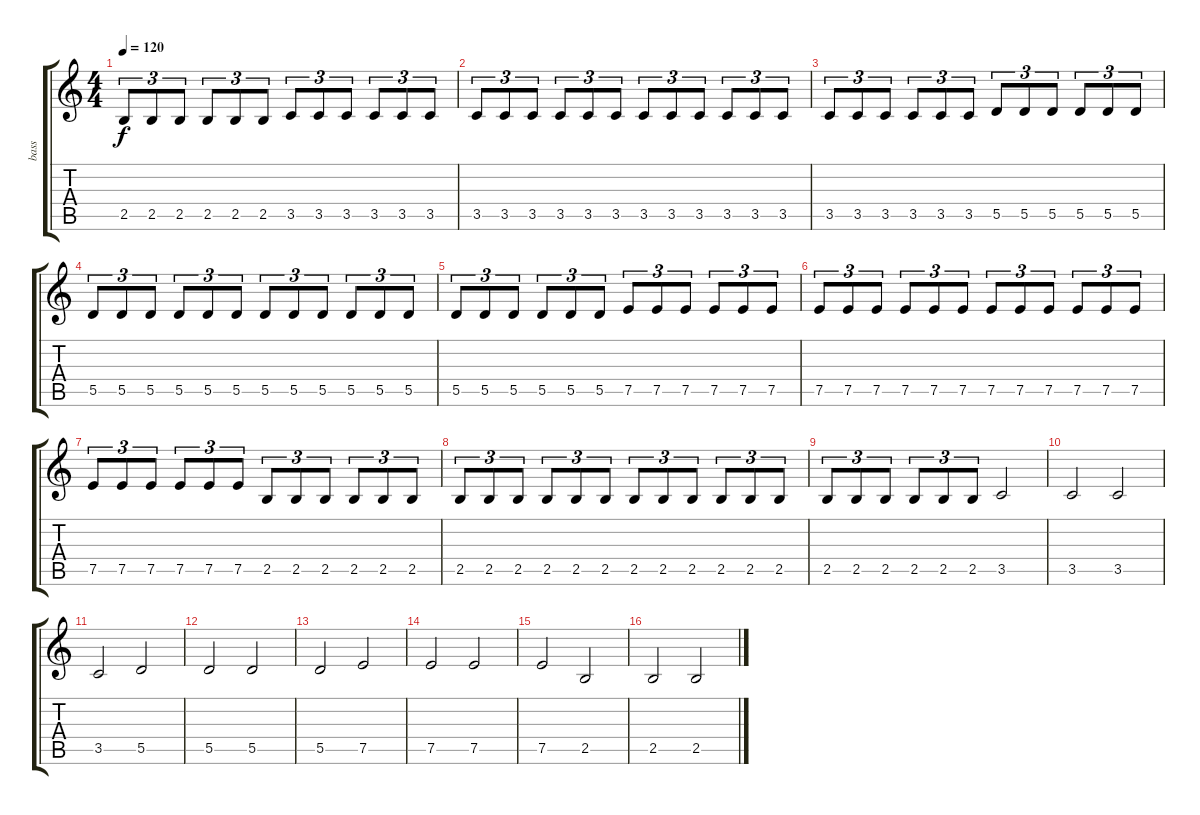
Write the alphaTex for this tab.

\track ("bass" "bass") {instrument acousticbass}
\staff {score tabs}
\tuning (E4 B3 G3 D3 A2 E2) {hide}
\ts (4 4)
\tempo 120
\clef g2
\ks c
2.5.8{tu (3 2) dy f} 2.5.8{tu (3 2)} 2.5.8{tu (3 2)} 2.5.8{tu (3 2)} 2.5.8{tu (3 2)} 2.5.8{tu (3 2)} 3.5.8{tu (3 2)} 3.5.8{tu (3 2)} 3.5.8{tu (3 2)} 3.5.8{tu (3 2)} 3.5.8{tu (3 2)} 3.5.8{tu (3 2)} |
3.5.8{tu (3 2)} 3.5.8{tu (3 2)} 3.5.8{tu (3 2)} 3.5.8{tu (3 2)} 3.5.8{tu (3 2)} 3.5.8{tu (3 2)} 3.5.8{tu (3 2)} 3.5.8{tu (3 2)} 3.5.8{tu (3 2)} 3.5.8{tu (3 2)} 3.5.8{tu (3 2)} 3.5.8{tu (3 2)} |
3.5.8{tu (3 2)} 3.5.8{tu (3 2)} 3.5.8{tu (3 2)} 3.5.8{tu (3 2)} 3.5.8{tu (3 2)} 3.5.8{tu (3 2)} 5.5.8{tu (3 2)} 5.5.8{tu (3 2)} 5.5.8{tu (3 2)} 5.5.8{tu (3 2)} 5.5.8{tu (3 2)} 5.5.8{tu (3 2)} |
5.5.8{tu (3 2)} 5.5.8{tu (3 2)} 5.5.8{tu (3 2)} 5.5.8{tu (3 2)} 5.5.8{tu (3 2)} 5.5.8{tu (3 2)} 5.5.8{tu (3 2)} 5.5.8{tu (3 2)} 5.5.8{tu (3 2)} 5.5.8{tu (3 2)} 5.5.8{tu (3 2)} 5.5.8{tu (3 2)} |
5.5.8{tu (3 2)} 5.5.8{tu (3 2)} 5.5.8{tu (3 2)} 5.5.8{tu (3 2)} 5.5.8{tu (3 2)} 5.5.8{tu (3 2)} 7.5.8{tu (3 2)} 7.5.8{tu (3 2)} 7.5.8{tu (3 2)} 7.5.8{tu (3 2)} 7.5.8{tu (3 2)} 7.5.8{tu (3 2)} |
7.5.8{tu (3 2)} 7.5.8{tu (3 2)} 7.5.8{tu (3 2)} 7.5.8{tu (3 2)} 7.5.8{tu (3 2)} 7.5.8{tu (3 2)} 7.5.8{tu (3 2)} 7.5.8{tu (3 2)} 7.5.8{tu (3 2)} 7.5.8{tu (3 2)} 7.5.8{tu (3 2)} 7.5.8{tu (3 2)} |
7.5.8{tu (3 2)} 7.5.8{tu (3 2)} 7.5.8{tu (3 2)} 7.5.8{tu (3 2)} 7.5.8{tu (3 2)} 7.5.8{tu (3 2)} 2.5.8{tu (3 2)} 2.5.8{tu (3 2)} 2.5.8{tu (3 2)} 2.5.8{tu (3 2)} 2.5.8{tu (3 2)} 2.5.8{tu (3 2)} |
2.5.8{tu (3 2)} 2.5.8{tu (3 2)} 2.5.8{tu (3 2)} 2.5.8{tu (3 2)} 2.5.8{tu (3 2)} 2.5.8{tu (3 2)} 2.5.8{tu (3 2)} 2.5.8{tu (3 2)} 2.5.8{tu (3 2)} 2.5.8{tu (3 2)} 2.5.8{tu (3 2)} 2.5.8{tu (3 2)} |
2.5.8{tu (3 2)} 2.5.8{tu (3 2)} 2.5.8{tu (3 2)} 2.5.8{tu (3 2)} 2.5.8{tu (3 2)} 2.5.8{tu (3 2)} 3.5.2 |
3.5.2 3.5.2 |
3.5.2 5.5.2 |
5.5.2 5.5.2 |
5.5.2 7.5.2 |
7.5.2 7.5.2 |
7.5.2 2.5.2 |
2.5.2 2.5.2
